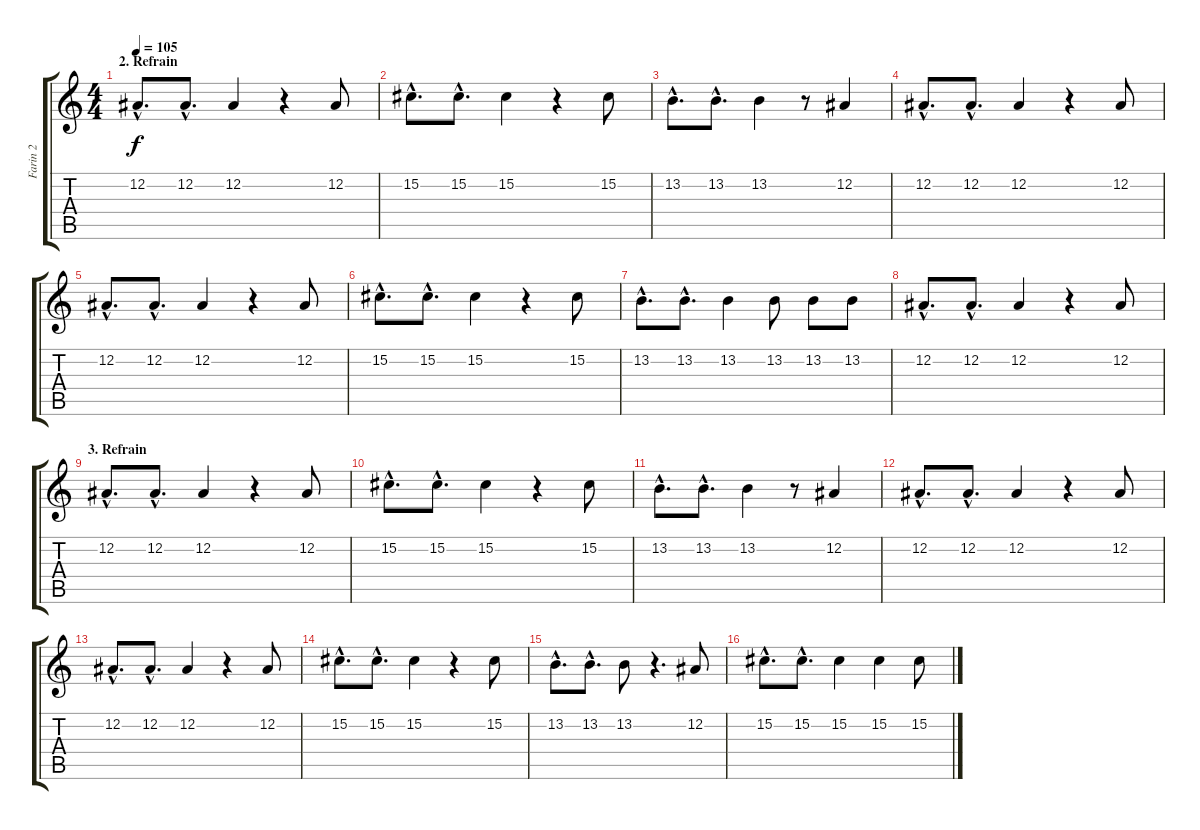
\track ("Farin 2" "Farin 2") {instrument electricgrandpiano}
\staff {score tabs}
\tuning (Eb4 Bb3 Gb3 Db3 Ab2 Eb2) {hide}
\ts (4 4)
\section ("" "2. Refrain")
\tempo 105
\clef g2
\ks c
12.2{hac}.8{d dy f} 12.2{hac}.8{d} 12.2.4 r.4 12.2.8 |
15.2{hac}.8{d} 15.2{hac}.8{d} 15.2.4 r.4 15.2.8 |
13.2{hac}.8{d} 13.2{hac}.8{d} 13.2.4 r.8 12.2.4 |
12.2{hac}.8{d} 12.2{hac}.8{d} 12.2.4 r.4 12.2.8 |
12.2{hac}.8{d} 12.2{hac}.8{d} 12.2.4 r.4 12.2.8 |
15.2{hac}.8{d} 15.2{hac}.8{d} 15.2.4 r.4 15.2.8 |
13.2{hac}.8{d} 13.2{hac}.8{d} 13.2.4 13.2.8 13.2.8 13.2.8 |
12.2{hac}.8{d} 12.2{hac}.8{d} 12.2.4 r.4 12.2.8 |
\section ("" "3. Refrain")
12.2{hac}.8{d} 12.2{hac}.8{d} 12.2.4 r.4 12.2.8 |
15.2{hac}.8{d} 15.2{hac}.8{d} 15.2.4 r.4 15.2.8 |
13.2{hac}.8{d} 13.2{hac}.8{d} 13.2.4 r.8 12.2.4 |
12.2{hac}.8{d} 12.2{hac}.8{d} 12.2.4 r.4 12.2.8 |
12.2{hac}.8{d} 12.2{hac}.8{d} 12.2.4 r.4 12.2.8 |
15.2{hac}.8{d} 15.2{hac}.8{d} 15.2.4 r.4 15.2.8 |
13.2{hac}.8{d} 13.2{hac}.8{d} 13.2.8 r.4{d} 12.2.8 |
15.2{hac}.8{d} 15.2{hac}.8{d} 15.2.4 15.2.4 15.2.8
